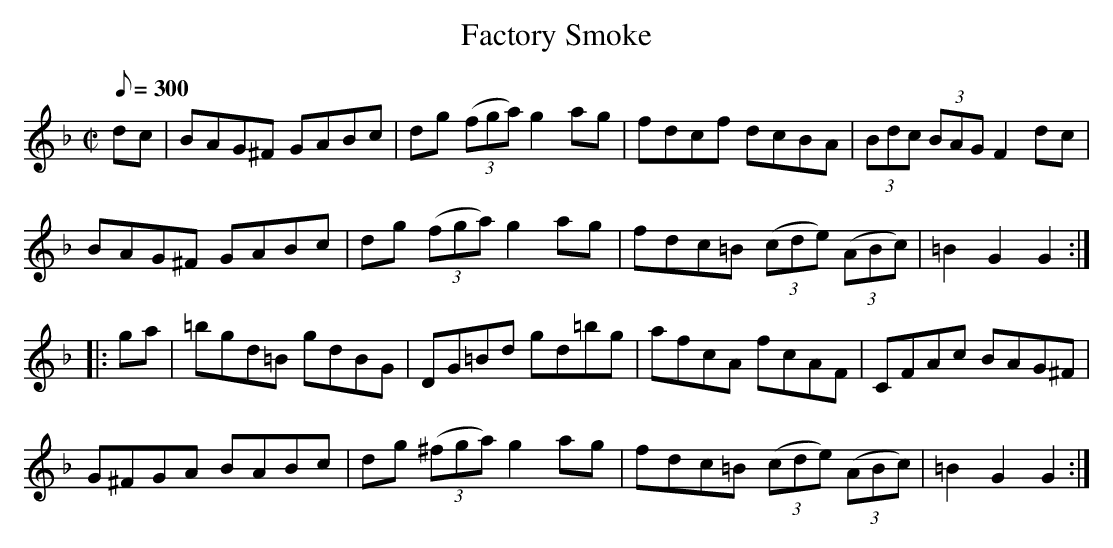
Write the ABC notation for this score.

X:1
T:Factory Smoke
L:1/8
M:C|
Q:300
K:Gdor
dc|BAG^F GABc|dg (3(fga) g2 ag|fdcf dcBA|(3Bdc (3BAG F2 dc|
BAG^F GABc|dg (3(fga) g2 ag|fdc=B (3(cde) (3(ABc)|=B2 G2 G2:|
|:ga|=bgd=B gdBG|DG=Bd gd=bg|afcA fcAF|CFAc BAG^F|
G^FGA BABc|dg (3(^fga) g2 ag|fdc=B (3(cde) (3(ABc)|=B2 G2 G2:|
